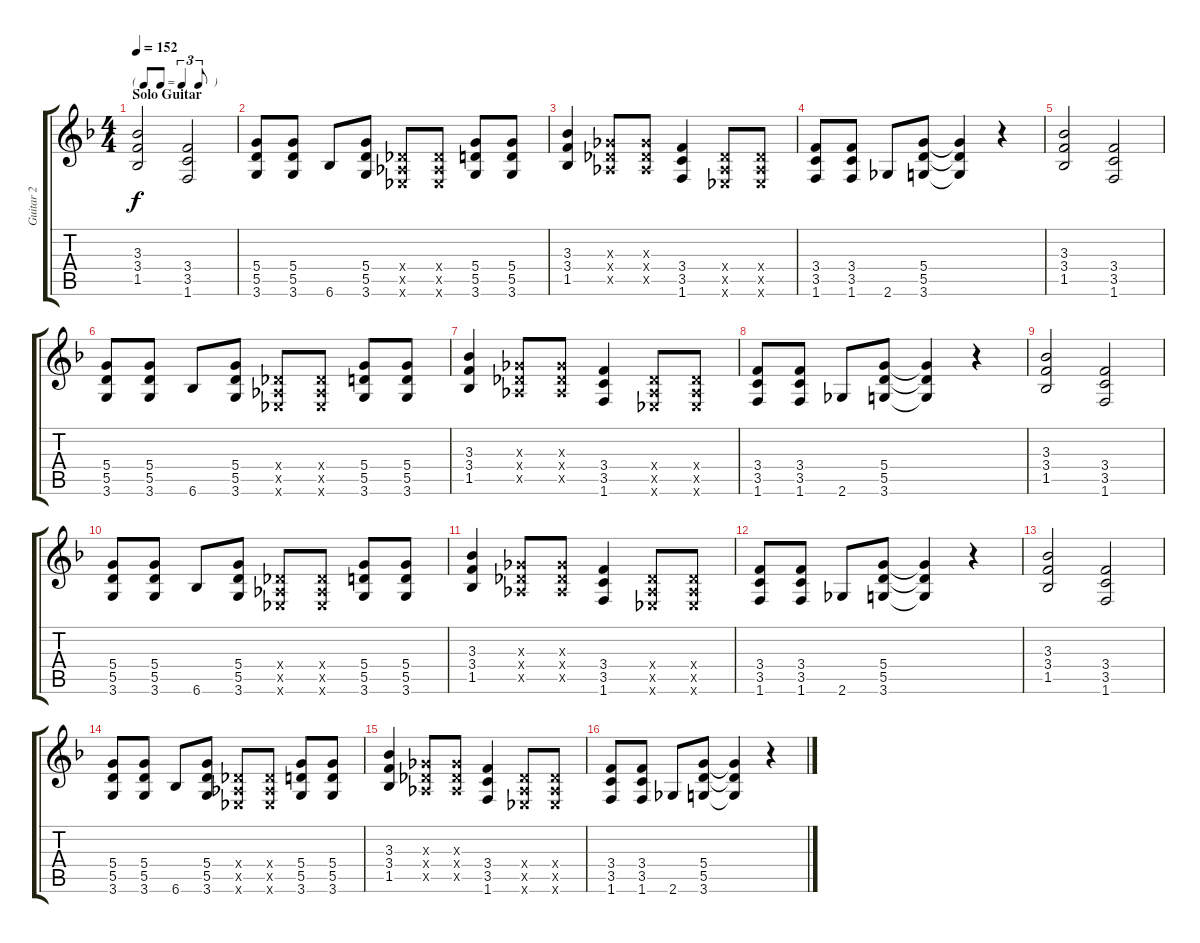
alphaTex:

\track ("Guitar 2" "Guitar 2") {instrument overdrivenguitar}
\staff {score tabs}
\tuning (E4 B3 G3 D3 A2 E2) {hide}
\ts (4 4)
\tf triplet8th
\section ("" "Solo Guitar")
\tempo 152
\clef g2
\ks f
(3.3 3.4 1.5).2{dy f} (3.4 3.5 1.6).2 |
(5.4 5.5 3.6).8 (5.4 5.5 3.6).8 6.6.8 (5.4 5.5 3.6).8 (-1.4{x} -1.5{x} -1.6{x}).8 (-1.4{x} -1.5{x} -1.6{x}).8 (5.4 5.5 3.6).8 (5.4 5.5 3.6).8 |
(3.3 3.4 1.5).4 (-1.3{x} -1.4{x} -1.5{x}).8 (-1.3{x} -1.4{x} -1.5{x}).8 (3.4 3.5 1.6).4 (-1.4{x} -1.5{x} -1.6{x}).8 (-1.4{x} -1.5{x} -1.6{x}).8 |
(3.4 3.5 1.6).8 (3.4 3.5 1.6).8 2.6.8 (5.4 5.5 3.6).8 (5.4{t} 5.5{t} 3.6{t}).4 r.4 |
(3.3 3.4 1.5).2 (3.4 3.5 1.6).2 |
(5.4 5.5 3.6).8 (5.4 5.5 3.6).8 6.6.8 (5.4 5.5 3.6).8 (-1.4{x} -1.5{x} -1.6{x}).8 (-1.4{x} -1.5{x} -1.6{x}).8 (5.4 5.5 3.6).8 (5.4 5.5 3.6).8 |
(3.3 3.4 1.5).4 (-1.3{x} -1.4{x} -1.5{x}).8 (-1.3{x} -1.4{x} -1.5{x}).8 (3.4 3.5 1.6).4 (-1.4{x} -1.5{x} -1.6{x}).8 (-1.4{x} -1.5{x} -1.6{x}).8 |
(3.4 3.5 1.6).8 (3.4 3.5 1.6).8 2.6.8 (5.4 5.5 3.6).8 (5.4{t} 5.5{t} 3.6{t}).4 r.4 |
(3.3 3.4 1.5).2 (3.4 3.5 1.6).2 |
(5.4 5.5 3.6).8 (5.4 5.5 3.6).8 6.6.8 (5.4 5.5 3.6).8 (-1.4{x} -1.5{x} -1.6{x}).8 (-1.4{x} -1.5{x} -1.6{x}).8 (5.4 5.5 3.6).8 (5.4 5.5 3.6).8 |
(3.3 3.4 1.5).4 (-1.3{x} -1.4{x} -1.5{x}).8 (-1.3{x} -1.4{x} -1.5{x}).8 (3.4 3.5 1.6).4 (-1.4{x} -1.5{x} -1.6{x}).8 (-1.4{x} -1.5{x} -1.6{x}).8 |
(3.4 3.5 1.6).8 (3.4 3.5 1.6).8 2.6.8 (5.4 5.5 3.6).8 (5.4{t} 5.5{t} 3.6{t}).4 r.4 |
(3.3 3.4 1.5).2 (3.4 3.5 1.6).2 |
(5.4 5.5 3.6).8 (5.4 5.5 3.6).8 6.6.8 (5.4 5.5 3.6).8 (-1.4{x} -1.5{x} -1.6{x}).8 (-1.4{x} -1.5{x} -1.6{x}).8 (5.4 5.5 3.6).8 (5.4 5.5 3.6).8 |
(3.3 3.4 1.5).4 (-1.3{x} -1.4{x} -1.5{x}).8 (-1.3{x} -1.4{x} -1.5{x}).8 (3.4 3.5 1.6).4 (-1.4{x} -1.5{x} -1.6{x}).8 (-1.4{x} -1.5{x} -1.6{x}).8 |
(3.4 3.5 1.6).8 (3.4 3.5 1.6).8 2.6.8 (5.4 5.5 3.6).8 (5.4{t} 5.5{t} 3.6{t}).4 r.4
